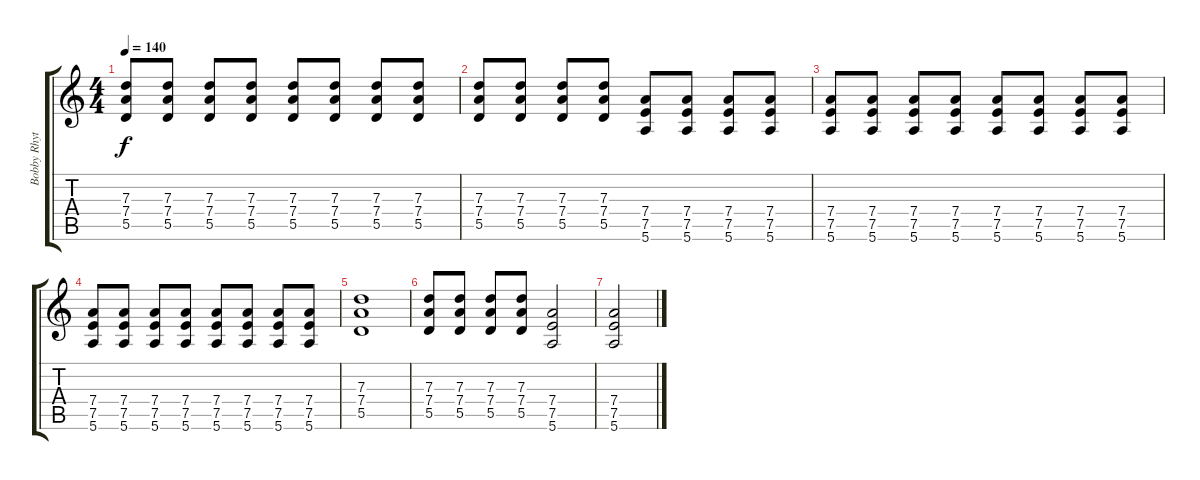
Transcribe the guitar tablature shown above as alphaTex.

\track ("Bobby Rhytm" "Bobby Rhyt") {instrument distortionguitar}
\staff {score tabs}
\tuning (E4 B3 G3 D3 A2 E2) {hide}
\ts (4 4)
\tempo 140
\clef g2
\ks c
(7.3 7.4 5.5).8{dy f} (7.3 7.4 5.5).8 (7.3 7.4 5.5).8 (7.3 7.4 5.5).8 (7.3 7.4 5.5).8 (7.3 7.4 5.5).8 (7.3 7.4 5.5).8 (7.3 7.4 5.5).8 |
(7.3 7.4 5.5).8 (7.3 7.4 5.5).8 (7.3 7.4 5.5).8 (7.3 7.4 5.5).8 (7.4 7.5 5.6).8 (7.4 7.5 5.6).8 (7.4 7.5 5.6).8 (7.4 7.5 5.6).8 |
(7.4 7.5 5.6).8 (7.4 7.5 5.6).8 (7.4 7.5 5.6).8 (7.4 7.5 5.6).8 (7.4 7.5 5.6).8 (7.4 7.5 5.6).8 (7.4 7.5 5.6).8 (7.4 7.5 5.6).8 |
(7.4 7.5 5.6).8 (7.4 7.5 5.6).8 (7.4 7.5 5.6).8 (7.4 7.5 5.6).8 (7.4 7.5 5.6).8 (7.4 7.5 5.6).8 (7.4 7.5 5.6).8 (7.4 7.5 5.6).8 |
(7.3 7.4 5.5).1 |
(7.3 7.4 5.5).8 (7.3 7.4 5.5).8 (7.3 7.4 5.5).8 (7.3 7.4 5.5).8 (7.4 7.5 5.6).2 |
(7.4 7.5 5.6).2
